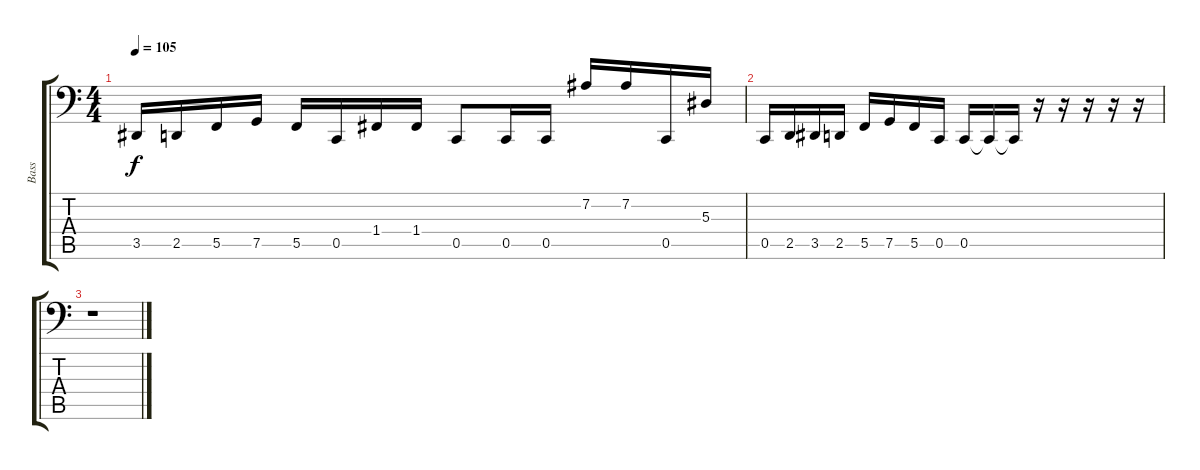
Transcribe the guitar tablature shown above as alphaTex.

\track ("Bass" "Bass") {instrument electricbasspick}
\staff {score tabs}
\tuning (Ab2 Eb2 Bb1 F1 C1 G0) {hide}
\ts (4 4)
\tempo 105
\clef f4
\ks c
3.5.16{dy f} 2.5.16 5.5.16 7.5.16 5.5.16 0.5.16 1.4.16 1.4.16 0.5.8 0.5.16 0.5.16 7.2.16 7.2.16 0.5.16 5.3.16 |
0.5.16 2.5.16 3.5.16 2.5.16 5.5.16 7.5.16 5.5.16 0.5.16 0.5.16 0.5{t}.16 0.5{t}.16 r.16 r.16 r.16 r.16 r.16 |
r.1
